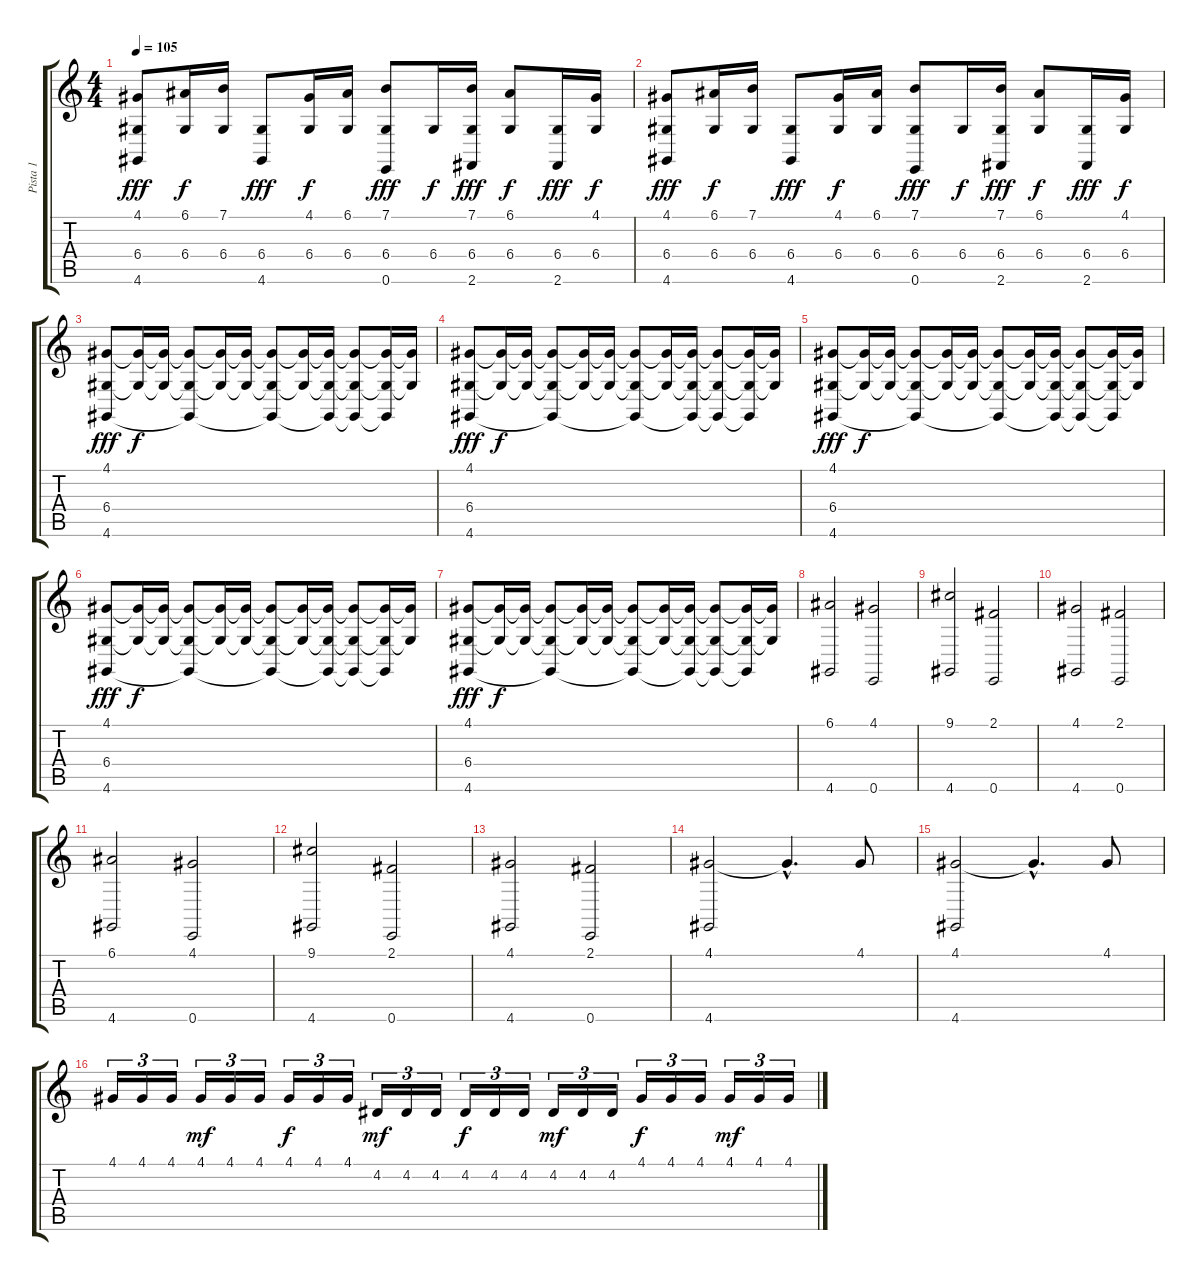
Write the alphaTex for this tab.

\track ("Pista 1" "Pista 1") {instrument clavinet}
\staff {score tabs}
\tuning (E4 B3 G3 D3 A2 E2) {hide}
\ts (4 4)
\tempo 105
\clef g2
\ks c
(4.1 6.4 4.6).8{dy fff} (6.1 6.4).16{dy f} (7.1 6.4).16 (6.4 4.6).8{dy fff} (4.1 6.4).16{dy f} (6.1 6.4).16 (7.1 6.4 0.6).8{dy fff} 6.4.16{dy f} (7.1 6.4 2.6).16{dy fff} (6.1 6.4).8{dy f} (6.4 2.6).16{dy fff} (4.1 6.4).16{dy f} |
(4.1 6.4 4.6).8{dy fff} (6.1 6.4).16{dy f} (7.1 6.4).16 (6.4 4.6).8{dy fff} (4.1 6.4).16{dy f} (6.1 6.4).16 (7.1 6.4 0.6).8{dy fff} 6.4.16{dy f} (7.1 6.4 2.6).16{dy fff} (6.1 6.4).8{dy f} (6.4 2.6).16{dy fff} (4.1 6.4).16{dy f} |
(4.1 6.4 4.6).8{dy fff} (4.1{t} 6.4{t}).16{dy f} (4.1{t} 6.4{t}).16 (4.1{t} 6.4{t} 4.6{t}).8 (4.1{t} 6.4{t}).16 (4.1{t} 6.4{t}).16 (4.1{t} 6.4{t} 4.6{t}).8 (4.1{t} 6.4{t}).16 (4.1{t} 6.4{t} 4.6{t}).16 (4.1{t} 6.4{t} 4.6{t}).8 (4.1{t} 6.4{t} 4.6{t}).16 (4.1{t} 6.4{t}).16 |
(4.1 6.4 4.6).8{dy fff} (4.1{t} 6.4{t}).16{dy f} (4.1{t} 6.4{t}).16 (4.1{t} 6.4{t} 4.6{t}).8 (4.1{t} 6.4{t}).16 (4.1{t} 6.4{t}).16 (4.1{t} 6.4{t} 4.6{t}).8 (4.1{t} 6.4{t}).16 (4.1{t} 6.4{t} 4.6{t}).16 (4.1{t} 6.4{t} 4.6{t}).8 (4.1{t} 6.4{t} 4.6{t}).16 (4.1{t} 6.4{t}).16 |
(4.1 6.4 4.6).8{dy fff} (4.1{t} 6.4{t}).16{dy f} (4.1{t} 6.4{t}).16 (4.1{t} 6.4{t} 4.6{t}).8 (4.1{t} 6.4{t}).16 (4.1{t} 6.4{t}).16 (4.1{t} 6.4{t} 4.6{t}).8 (4.1{t} 6.4{t}).16 (4.1{t} 6.4{t} 4.6{t}).16 (4.1{t} 6.4{t} 4.6{t}).8 (4.1{t} 6.4{t} 4.6{t}).16 (4.1{t} 6.4{t}).16 |
(4.1 6.4 4.6).8{dy fff} (4.1{t} 6.4{t}).16{dy f} (4.1{t} 6.4{t}).16 (4.1{t} 6.4{t} 4.6{t}).8 (4.1{t} 6.4{t}).16 (4.1{t} 6.4{t}).16 (4.1{t} 6.4{t} 4.6{t}).8 (4.1{t} 6.4{t}).16 (4.1{t} 6.4{t} 4.6{t}).16 (4.1{t} 6.4{t} 4.6{t}).8 (4.1{t} 6.4{t} 4.6{t}).16 (4.1{t} 6.4{t}).16 |
(4.1 6.4 4.6).8{dy fff} (4.1{t} 6.4{t}).16{dy f} (4.1{t} 6.4{t}).16 (4.1{t} 6.4{t} 4.6{t}).8 (4.1{t} 6.4{t}).16 (4.1{t} 6.4{t}).16 (4.1{t} 6.4{t} 4.6{t}).8 (4.1{t} 6.4{t}).16 (4.1{t} 6.4{t} 4.6{t}).16 (4.1{t} 6.4{t} 4.6{t}).8 (4.1{t} 6.4{t} 4.6{t}).16 (4.1{t} 6.4{t}).16 |
(6.1 4.6).2 (4.1 0.6).2 |
(9.1 4.6).2 (2.1 0.6).2 |
(4.1 4.6).2 (2.1 0.6).2 |
(6.1 4.6).2 (4.1 0.6).2 |
(9.1 4.6).2 (2.1 0.6).2 |
(4.1 4.6).2 (2.1 0.6).2 |
(4.1 4.6).2 4.1{hac t}.4{d} 4.1.8 |
(4.1 4.6).2 4.1{hac t}.4{d} 4.1.8 |
4.1.16{tu (3 2) volume 11 balance 0} 4.1.16{tu (3 2)} 4.1.16{tu (3 2) balance 16} 4.1.16{tu (3 2) dy mf} 4.1.16{tu (3 2) balance 0} 4.1.16{tu (3 2)} 4.1.16{tu (3 2) dy f balance 16} 4.1.16{tu (3 2)} 4.1.16{tu (3 2) balance 0} 4.2.16{tu (3 2) dy mf} 4.2.16{tu (3 2) balance 16} 4.2.16{tu (3 2)} 4.2.16{tu (3 2) dy f balance 0} 4.2.16{tu (3 2)} 4.2.16{tu (3 2) balance 16} 4.2.16{tu (3 2) dy mf} 4.2.16{tu (3 2) balance 0} 4.2.16{tu (3 2)} 4.1.16{tu (3 2) dy f balance 16} 4.1.16{tu (3 2)} 4.1.16{tu (3 2) balance 0} 4.1.16{tu (3 2) dy mf} 4.1.16{tu (3 2) balance 8} 4.1.16{tu (3 2)}
